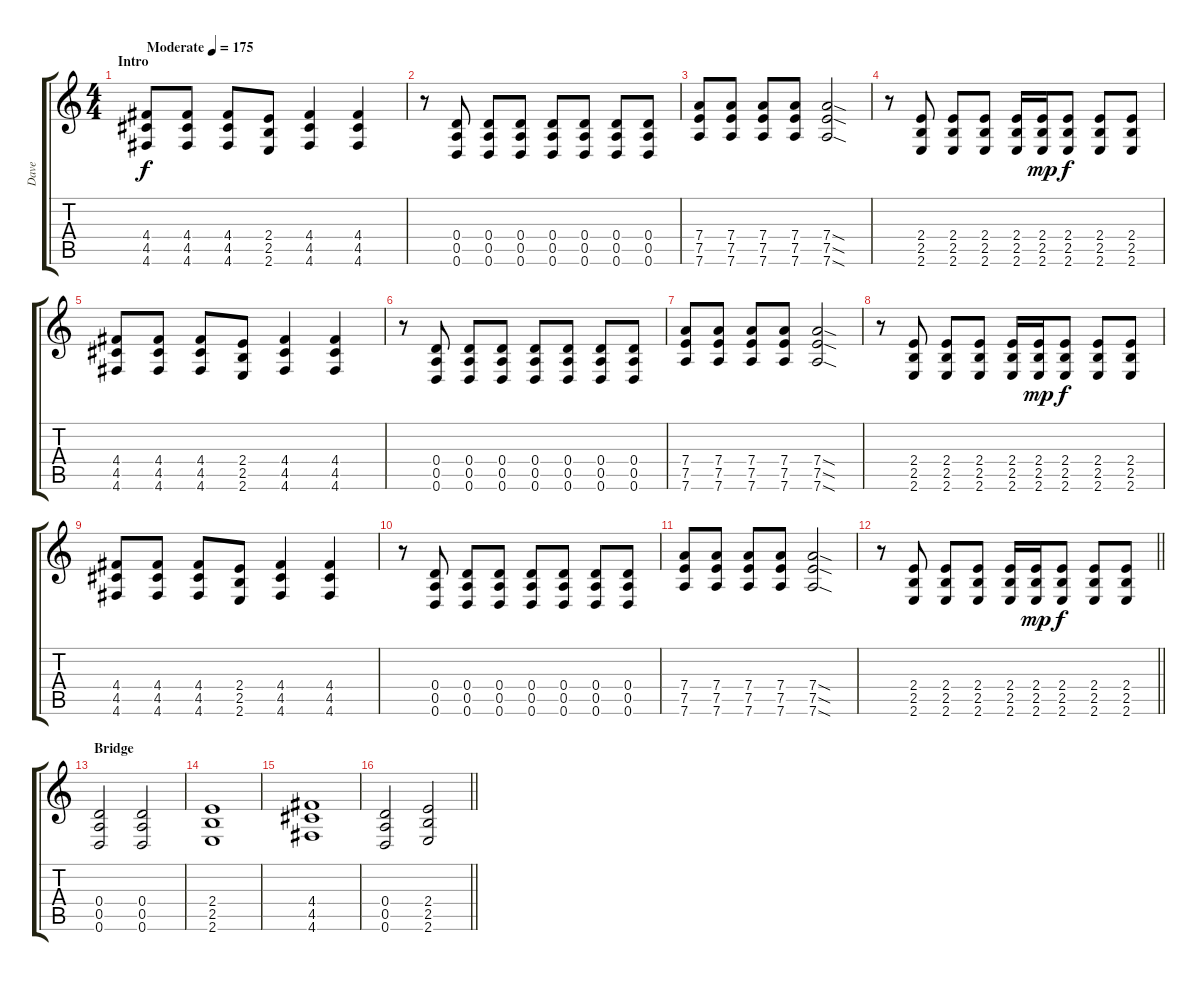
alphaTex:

\track ("Dave" "Dave") {instrument distortionguitar}
\staff {score tabs}
\tuning (E4 B3 G3 D3 A2 D2) {hide}
\ts (4 4)
\section ("" "Intro")
\tempo (175 "Moderate")
\clef g2
\ks c
(4.4 4.5 4.6).8{dy f instrument distortionguitar} (4.4 4.5 4.6).8 (4.4 4.5 4.6).8 (2.4 2.5 2.6).8 (4.4 4.5 4.6).4 (4.4 4.5 4.6).4 |
r.8 (0.4 0.5 0.6).8 (0.4 0.5 0.6).8 (0.4 0.5 0.6).8 (0.4 0.5 0.6).8 (0.4 0.5 0.6).8 (0.4 0.5 0.6).8 (0.4 0.5 0.6).8 |
(7.4 7.5 7.6).8 (7.4 7.5 7.6).8 (7.4 7.5 7.6).8 (7.4 7.5 7.6).8 (7.4{sod} 7.5{sod} 7.6{sod}).2 |
r.8 (2.4 2.5 2.6).8 (2.4 2.5 2.6).8 (2.4 2.5 2.6).8 (2.4 2.5 2.6).16 (2.4 2.5 2.6).16{dy mp} (2.4 2.5 2.6).8{dy f} (2.4 2.5 2.6).8 (2.4 2.5 2.6).8 |
(4.4 4.5 4.6).8 (4.4 4.5 4.6).8 (4.4 4.5 4.6).8 (2.4 2.5 2.6).8 (4.4 4.5 4.6).4 (4.4 4.5 4.6).4 |
r.8 (0.4 0.5 0.6).8 (0.4 0.5 0.6).8 (0.4 0.5 0.6).8 (0.4 0.5 0.6).8 (0.4 0.5 0.6).8 (0.4 0.5 0.6).8 (0.4 0.5 0.6).8 |
(7.4 7.5 7.6).8 (7.4 7.5 7.6).8 (7.4 7.5 7.6).8 (7.4 7.5 7.6).8 (7.4{sod} 7.5{sod} 7.6{sod}).2 |
r.8 (2.4 2.5 2.6).8 (2.4 2.5 2.6).8 (2.4 2.5 2.6).8 (2.4 2.5 2.6).16 (2.4 2.5 2.6).16{dy mp} (2.4 2.5 2.6).8{dy f} (2.4 2.5 2.6).8 (2.4 2.5 2.6).8 |
(4.4 4.5 4.6).8 (4.4 4.5 4.6).8 (4.4 4.5 4.6).8 (2.4 2.5 2.6).8 (4.4 4.5 4.6).4 (4.4 4.5 4.6).4 |
r.8 (0.4 0.5 0.6).8 (0.4 0.5 0.6).8 (0.4 0.5 0.6).8 (0.4 0.5 0.6).8 (0.4 0.5 0.6).8 (0.4 0.5 0.6).8 (0.4 0.5 0.6).8 |
(7.4 7.5 7.6).8 (7.4 7.5 7.6).8 (7.4 7.5 7.6).8 (7.4 7.5 7.6).8 (7.4{sod} 7.5{sod} 7.6{sod}).2 |
\barLineRight lightlight
r.8 (2.4 2.5 2.6).8 (2.4 2.5 2.6).8 (2.4 2.5 2.6).8 (2.4 2.5 2.6).16 (2.4 2.5 2.6).16{dy mp} (2.4 2.5 2.6).8{dy f} (2.4 2.5 2.6).8 (2.4 2.5 2.6).8 |
\section ("" "Bridge")
(0.4 0.5 0.6).2 (0.4 0.5 0.6).2 |
(2.4 2.5 2.6).1 |
(4.4 4.5 4.6).1 |
\barLineRight lightlight
(0.4 0.5 0.6).2 (2.4 2.5 2.6).2
